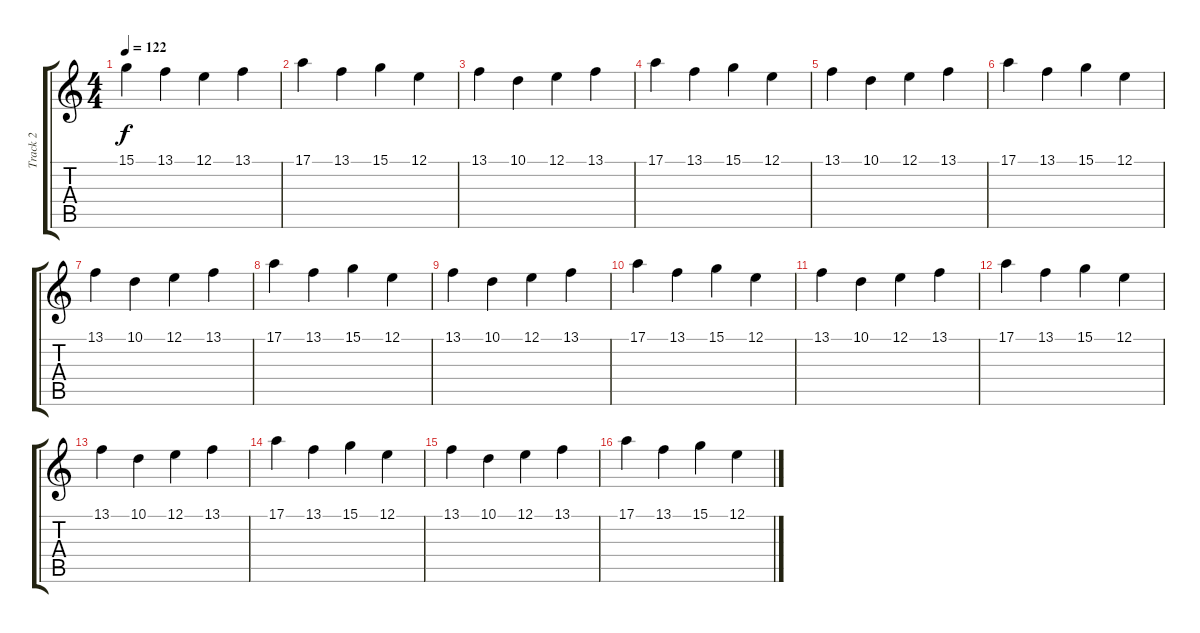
\track ("Track 2" "Track 2") {instrument acousticgrandpiano}
\staff {score tabs}
\tuning (E4 B3 G3 D3 A2 E2) {hide}
\ts (4 4)
\tempo 122
\clef g2
\ks c
15.1.4{dy f} 13.1.4 12.1.4 13.1.4 |
17.1.4 13.1.4 15.1.4 12.1.4 |
13.1.4 10.1.4 12.1.4 13.1.4 |
17.1.4 13.1.4 15.1.4 12.1.4 |
13.1.4 10.1.4 12.1.4 13.1.4 |
17.1.4 13.1.4 15.1.4 12.1.4 |
13.1.4 10.1.4 12.1.4 13.1.4 |
17.1.4 13.1.4 15.1.4 12.1.4 |
13.1.4 10.1.4 12.1.4 13.1.4 |
17.1.4 13.1.4 15.1.4 12.1.4 |
13.1.4 10.1.4 12.1.4 13.1.4 |
17.1.4 13.1.4 15.1.4 12.1.4 |
13.1.4 10.1.4 12.1.4 13.1.4 |
17.1.4 13.1.4 15.1.4 12.1.4 |
13.1.4 10.1.4 12.1.4 13.1.4 |
17.1.4 13.1.4 15.1.4 12.1.4
